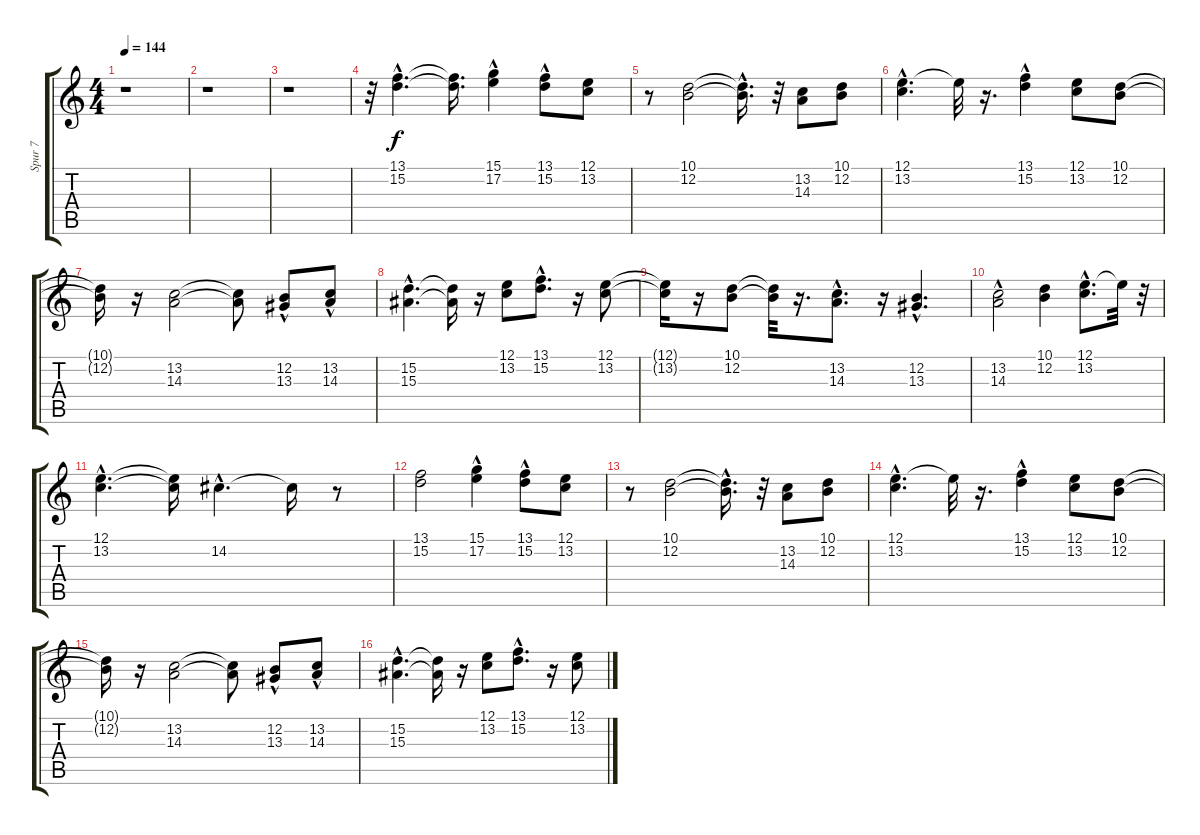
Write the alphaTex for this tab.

\track ("Spur 7" "Spur 7") {instrument stringensemble1}
\staff {score tabs}
\tuning (E4 B3 G3 D3 A2 E2) {hide}
\ts (4 4)
\tempo 144
\clef g2
\ks c
r.1{dy f} |
r.1 |
r.1 |
r.32 (13.1{hac} 15.2{hac}).4{d} (13.1{t} 15.2{t}).16{d} (15.1 17.2{hac}).4 (13.1 15.2{hac}).8 (12.1 13.2).8 |
r.8 (10.1 12.2).2 (10.1{hac t} 12.2{hac t}).16{d} r.32 (13.2 14.3).8 (10.1 12.2).8 |
(12.1{hac} 13.2{hac}).4{d} 12.1{t}.32 r.16{d} (13.1 15.2{hac}).4 (12.1 13.2).8 (10.1 12.2).8 |
(10.1{t} 12.2{t}).16 r.16 (13.2 14.3).2 (13.2{t} 14.3{t}).8 (12.2 13.3{hac}).8 (13.2 14.3{hac}).8 |
(15.2{hac} 15.3{hac}).4{d} (15.2{t} 15.3{t}).16 r.16 (12.1 13.2).8 (13.1{hac} 15.2{hac}).8{d} r.16 (12.1 13.2).8 |
(12.1{t} 13.2{t}).16 r.16 (10.1 12.2).8 (10.1{t} 12.2{t}).32 r.16{d} (13.2{hac} 14.3).8{d} r.16 (12.2{hac} 13.3).4{d} |
(13.2 14.3{hac}).2 (10.1 12.2).4 (12.1{hac} 13.2{hac}).8{d} 12.1{t}.32 r.32 |
(12.1{hac} 13.2{hac}).4{d} (12.1{t} 13.2{t}).16 14.2{hac}.4{d} 14.2{t}.16 r.8 |
(13.1 15.2).2 (15.1 17.2{hac}).4 (13.1 15.2{hac}).8 (12.1 13.2).8 |
r.8 (10.1 12.2).2 (10.1{hac t} 12.2{hac t}).16{d} r.32 (13.2 14.3).8 (10.1 12.2).8 |
(12.1{hac} 13.2{hac}).4{d} 12.1{t}.32 r.16{d} (13.1 15.2{hac}).4 (12.1 13.2).8 (10.1 12.2).8 |
(10.1{t} 12.2{t}).16 r.16 (13.2 14.3).2 (13.2{t} 14.3{t}).8 (12.2 13.3{hac}).8 (13.2 14.3{hac}).8 |
(15.2{hac} 15.3{hac}).4{d} (15.2{t} 15.3{t}).16 r.16 (12.1 13.2).8 (13.1{hac} 15.2{hac}).8{d} r.16 (12.1 13.2).8
